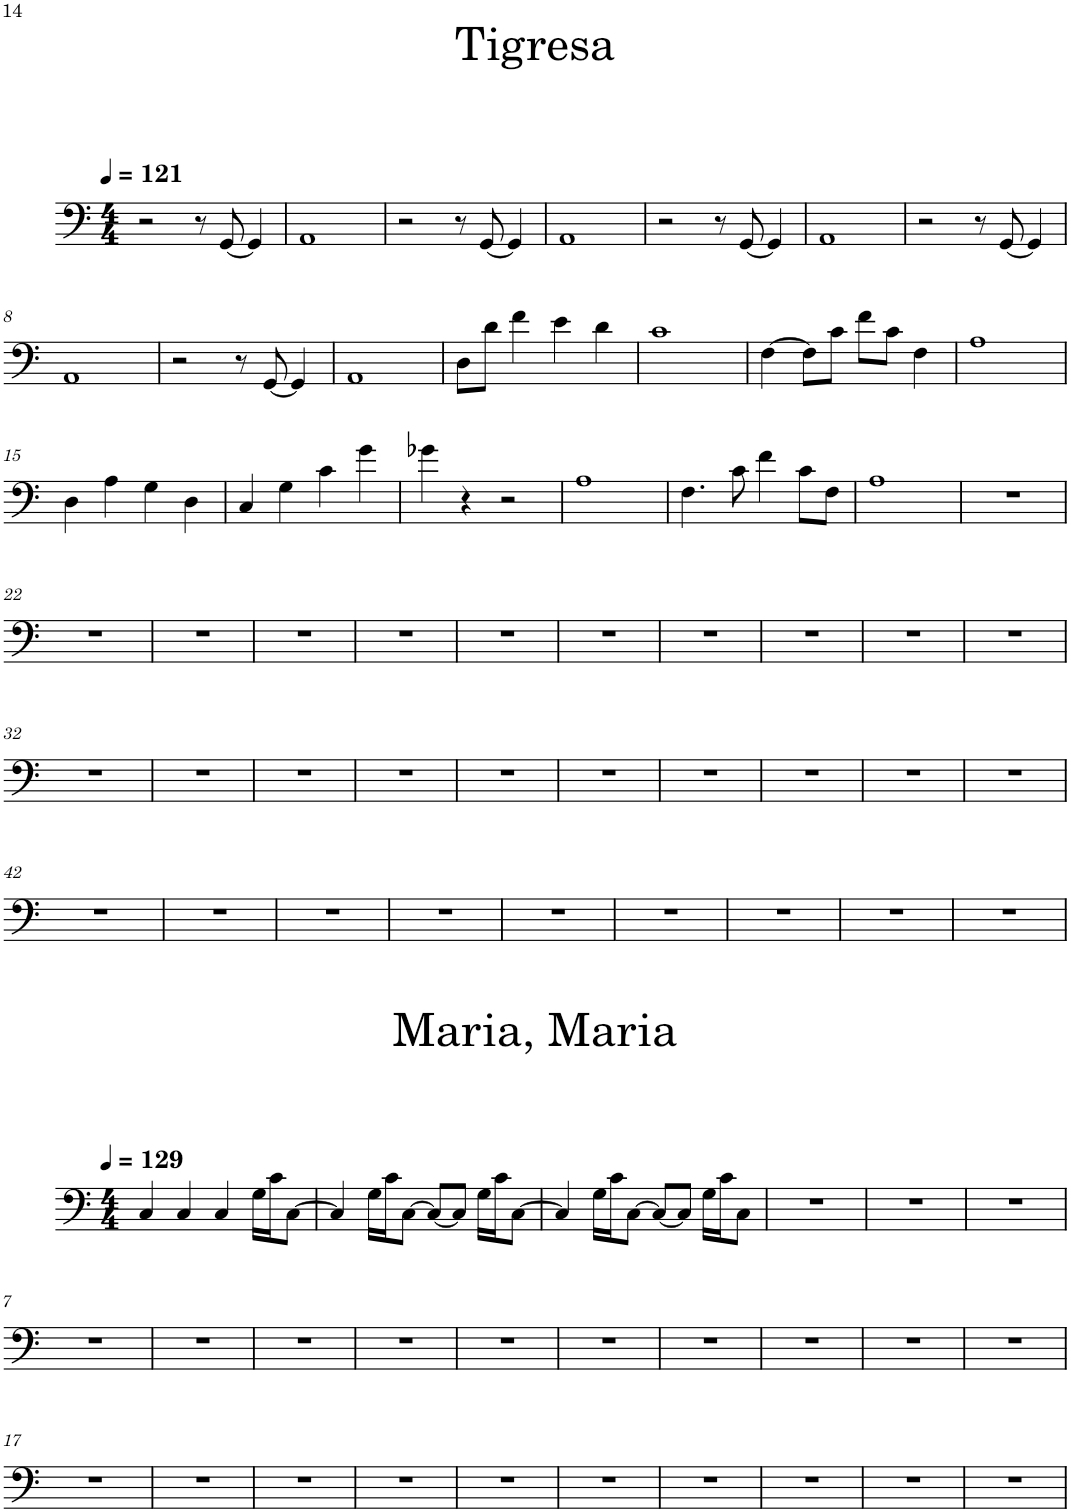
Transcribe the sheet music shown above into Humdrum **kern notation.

**kern
*part1
*staff1
*I"Acoustic Bass
*I'Bass
!!LO:PB:g=z
*clefF4
*Trd7c12
*k[]
*M4/4
*MM121
=1
2r
8r
[8GG/
4GG/]
=2
1AA
=3
2r
8r
[8GG/
4GG/]
=4
1AA
=5
2r
8r
[8GG/
4GG/]
=6
1AA
=7
2r
8r
[8GG/
4GG/]
!!LO:LB:g=z
=8
1AA
=9
2r
8r
[8GG/
4GG/]
=10
1AA
=11
8D\L
8d\J
4f\
4e\
4d\
=12
1c
=13
[4F\
8F\L]
8c\J
8f\L
8c\J
4F\
=14
1A
!!LO:LB:g=z
=15
4D\
4A\
4G\
4D\
=16
4C/
4G\
4c\
4g\
=17
4g-X\
4r
2r
=18
1A
=19
4.F\
8c\
4f\
8c\L
8F\J
=20
1A
=21
1r
!!LO:LB:g=z
=22
1r
=23
1r
=24
1r
=25
1r
=26
1r
=27
1r
=28
1r
=29
1r
=30
1r
=31
1r
!!LO:LB:g=z
=32
1r
=33
1r
=34
1r
=35
1r
=36
1r
=37
1r
=38
1r
=39
1r
=40
1r
=41
1r
!!LO:LB:g=z
=42
1r
=43
1r
=44
1r
=45
1r
=46
1r
=47
1r
=48
1r
=49
1r
=50
1r
!!LO:LB:g=z
=1
*k[]
*M4/4
*MM129
4C/
4C/
4C/
16G\LL
16c\J
[8C\J
=2
4C/]
16G\LL
16c\J
[8C\J
8C/L_
8C/J]
16G\LL
16c\J
[8C\J
=3
4C/]
16G\LL
16c\J
[8C\J
8C/L_
8C/J]
16G\LL
16c\J
8C\J
=4
1r
=5
1r
=6
1r
!!LO:LB:g=z
=7
1r
=8
1r
=9
1r
=10
1r
=11
1r
=12
1r
=13
1r
=14
1r
=15
1r
=16
1r
!!LO:LB:g=z
=17
1r
=18
1r
=19
1r
=20
1r
=21
1r
=22
1r
=23
1r
=24
1r
=25
1r
=26
1r
=
*-
